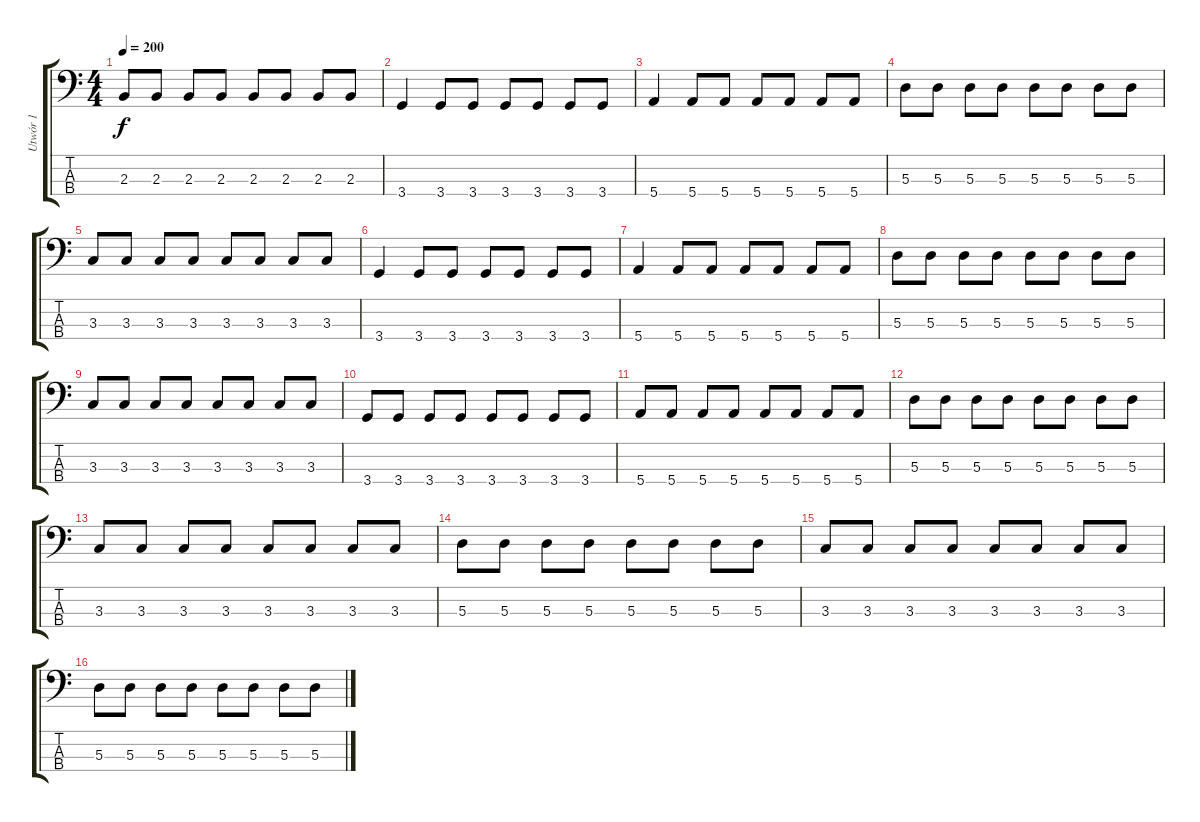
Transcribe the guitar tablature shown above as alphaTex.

\track ("Utwór 1" "Utwór 1") {instrument electricbasspick}
\staff {score tabs}
\tuning (G2 D2 A1 E1) {hide}
\ts (4 4)
\tempo 200
\clef f4
\ks c
2.3.8{dy f} 2.3.8 2.3.8 2.3.8 2.3.8 2.3.8 2.3.8 2.3.8 |
3.4.4 3.4.8 3.4.8 3.4.8 3.4.8 3.4.8 3.4.8 |
5.4.4 5.4.8 5.4.8 5.4.8 5.4.8 5.4.8 5.4.8 |
5.3.8 5.3.8 5.3.8 5.3.8 5.3.8 5.3.8 5.3.8 5.3.8 |
3.3.8 3.3.8 3.3.8 3.3.8 3.3.8 3.3.8 3.3.8 3.3.8 |
3.4.4 3.4.8 3.4.8 3.4.8 3.4.8 3.4.8 3.4.8 |
5.4.4 5.4.8 5.4.8 5.4.8 5.4.8 5.4.8 5.4.8 |
5.3.8 5.3.8 5.3.8 5.3.8 5.3.8 5.3.8 5.3.8 5.3.8 |
3.3.8 3.3.8 3.3.8 3.3.8 3.3.8 3.3.8 3.3.8 3.3.8 |
3.4.8 3.4.8 3.4.8 3.4.8 3.4.8 3.4.8 3.4.8 3.4.8 |
5.4.8 5.4.8 5.4.8 5.4.8 5.4.8 5.4.8 5.4.8 5.4.8 |
5.3.8 5.3.8 5.3.8 5.3.8 5.3.8 5.3.8 5.3.8 5.3.8 |
3.3.8 3.3.8 3.3.8 3.3.8 3.3.8 3.3.8 3.3.8 3.3.8 |
5.3.8 5.3.8 5.3.8 5.3.8 5.3.8 5.3.8 5.3.8 5.3.8 |
3.3.8 3.3.8 3.3.8 3.3.8 3.3.8 3.3.8 3.3.8 3.3.8 |
5.3.8 5.3.8 5.3.8 5.3.8 5.3.8 5.3.8 5.3.8 5.3.8
